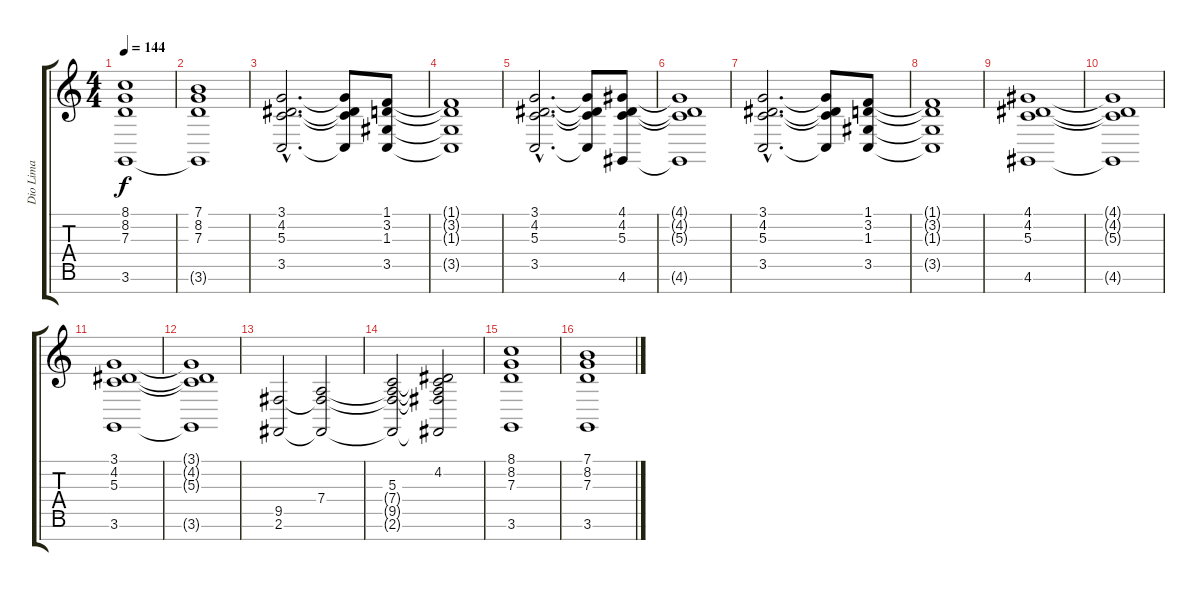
\track ("Dio Lima" "Dio Lima") {instrument electricpiano1}
\staff {score tabs}
\tuning (E4 B3 G3 D3 A2 E2 B1) {hide}
\ts (4 4)
\tempo 144
\clef g2
\ks c
(8.1 8.2 7.3 3.6).1{dy f} |
(7.1 8.2 7.3 3.6{t}).1 |
(3.1{hac} 4.2{hac} 5.3{hac} 3.5{hac}).2{d instrument stringensemble2} (3.1{t} 4.2{t} 5.3{t} 3.5{t}).8 (1.1 3.2 1.3 3.5).8 |
(1.1{t} 3.2{t} 1.3{t} 3.5{t}).1 |
(3.1{hac} 4.2{hac} 5.3{hac} 3.5{hac}).2{d} (3.1{t} 4.2{t} 5.3{t} 3.5{t}).8 (4.1 4.2 5.3 4.6).8 |
(4.1{t} 4.2{t} 5.3{t} 4.6{t}).1 |
(3.1{hac} 4.2{hac} 5.3{hac} 3.5{hac}).2{d} (3.1{t} 4.2{t} 5.3{t} 3.5{t}).8 (1.1 3.2 1.3 3.5).8 |
(1.1{t} 3.2{t} 1.3{t} 3.5{t}).1 |
(4.1 4.2 5.3 4.6).1 |
(4.1{t} 4.2{t} 5.3{t} 4.6{t}).1 |
(3.1 4.2 5.3 3.6).1 |
(3.1{t} 4.2{t} 5.3{t} 3.6{t}).1 |
(9.5 2.6).2 (7.4 9.5{t} 2.6{t}).2 |
(5.3 7.4{t} 9.5{t} 2.6{t}).2 (4.2 5.3{t} 7.4{t} 9.5{t} 2.6{t}).2 |
(8.1 8.2 7.3 3.6).1 |
(7.1 8.2 7.3 3.6).1
